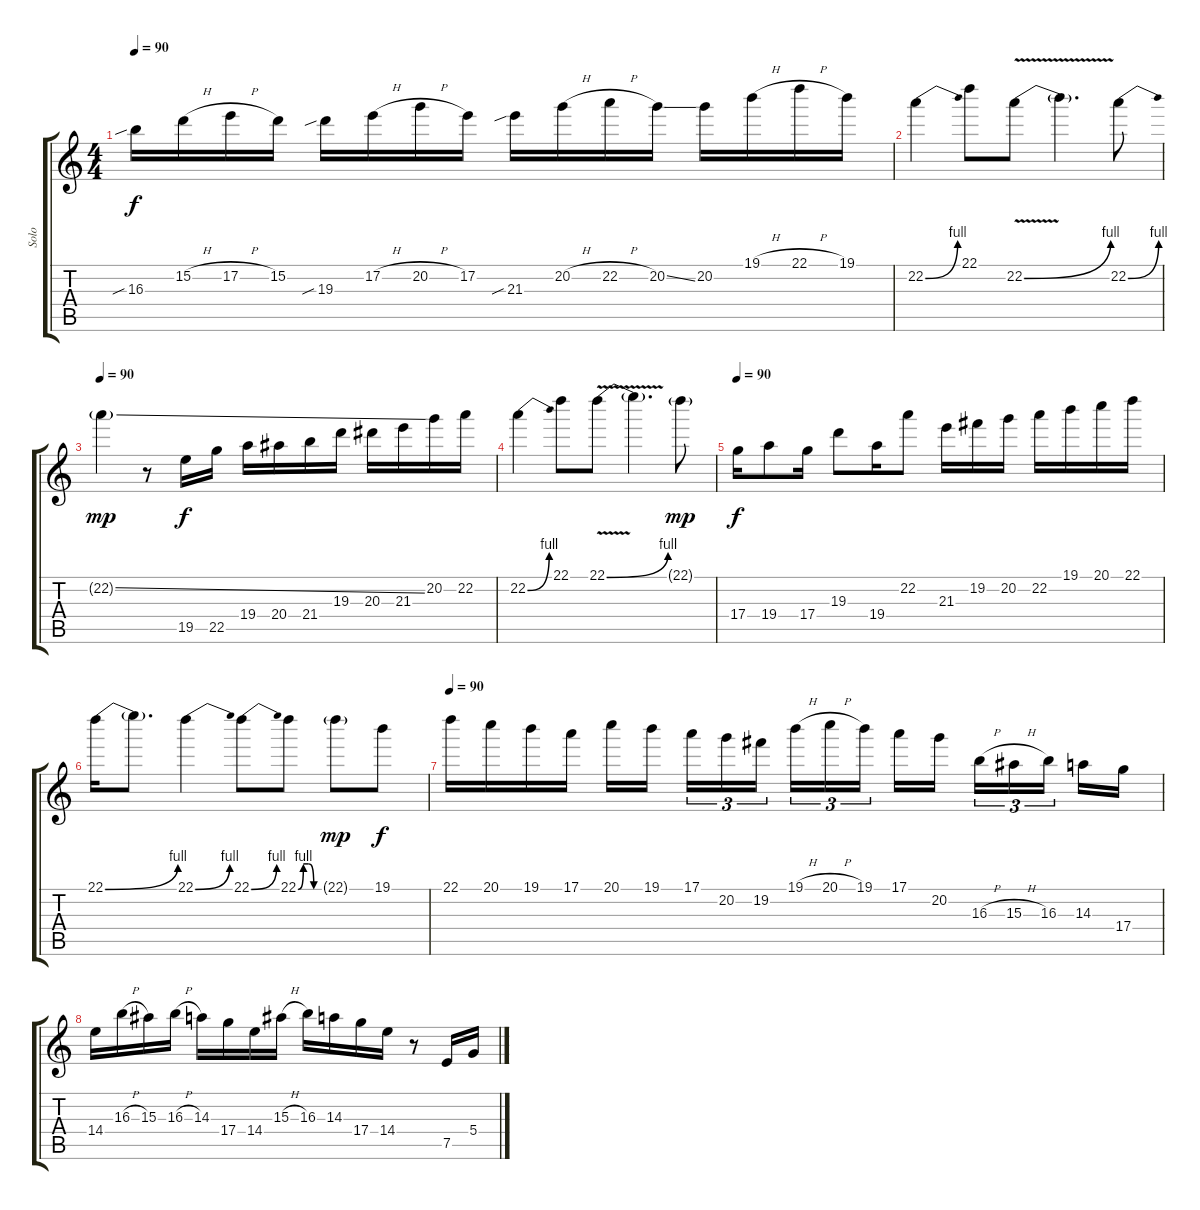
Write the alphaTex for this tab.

\track ("Solo" "Solo") {instrument distortionguitar}
\staff {score tabs}
\tuning (E4 B3 G3 D3 A2 E2) {hide}
\ts (4 4)
\tempo 90
\clef g2
\ks c
16.3{sib}.16{dy f} 15.2{h}.16 17.2{h}.16 15.2.16 19.3{sib}.16 17.2{h}.16 20.2{h}.16 17.2.16 21.3{sib}.16 20.2{h}.16 22.2{h}.16 20.2{ss}.16 20.2.16 19.1{h}.16 22.1{h}.16 19.1.16 |
22.2{be (bend 0 0 60 4)}.4 22.1.8 22.2{be (bend 0 0 60 4) v}.8 22.2{t}.4{d} 22.2{be (bend 0 0 60 4)}.8 |
\tempo 90
22.2{ss g}.4{dy mp} r.8 19.5.16{dy f} 22.5.16 19.4.16 20.4.16 21.4.16 19.3.16 20.3.16 21.3.16 20.2.16 22.2.16 |
22.2{be (bend 0 0 60 4)}.4 22.1.8 22.1{be (bend 0 0 60 4) v}.8 22.1{t}.4{d} 22.1{g}.8{dy mp} |
\tempo 90
17.4.16{dy f} 19.4.8 17.4.16 19.3.8 19.4.16 22.2.8 21.3.16 19.2.16 20.2.16 22.2.16 19.1.16 20.1.16 22.1.16 |
22.1{be (bend 0 0 60 4)}.16 22.1{t}.8{d} 22.1{be (bend 0 0 60 4)}.4 22.1{be (bend 0 0 60 4)}.8 22.1{be (custom 0 0 15 4 30 4 45 0 60 0)}.8 22.1{g}.8{dy mp} 19.1.8{dy f} |
\tempo 90
22.1.16 20.1.16 19.1.16 17.1.16 20.1.16 19.1.16{beam splitsecondary} 17.1.16{tu (3 2)} 20.2.16{tu (3 2)} 19.2.16{tu (3 2)} 19.1{h}.16{tu (3 2)} 20.1{h}.16{tu (3 2)} 19.1.16{tu (3 2) beam splitsecondary} 17.1.16 20.2.16 16.3{h}.16{tu (3 2)} 15.3{h}.16{tu (3 2)} 16.3.16{tu (3 2) beam splitsecondary} 14.3.16 17.4.16 |
14.4.16 16.3{h}.16 15.3.16 16.3{h}.16 14.3.16 17.4.16 14.4.16 15.3{h}.16 16.3.16 14.3.16 17.4.16 14.4.16 r.8 7.5.16 5.4.16
